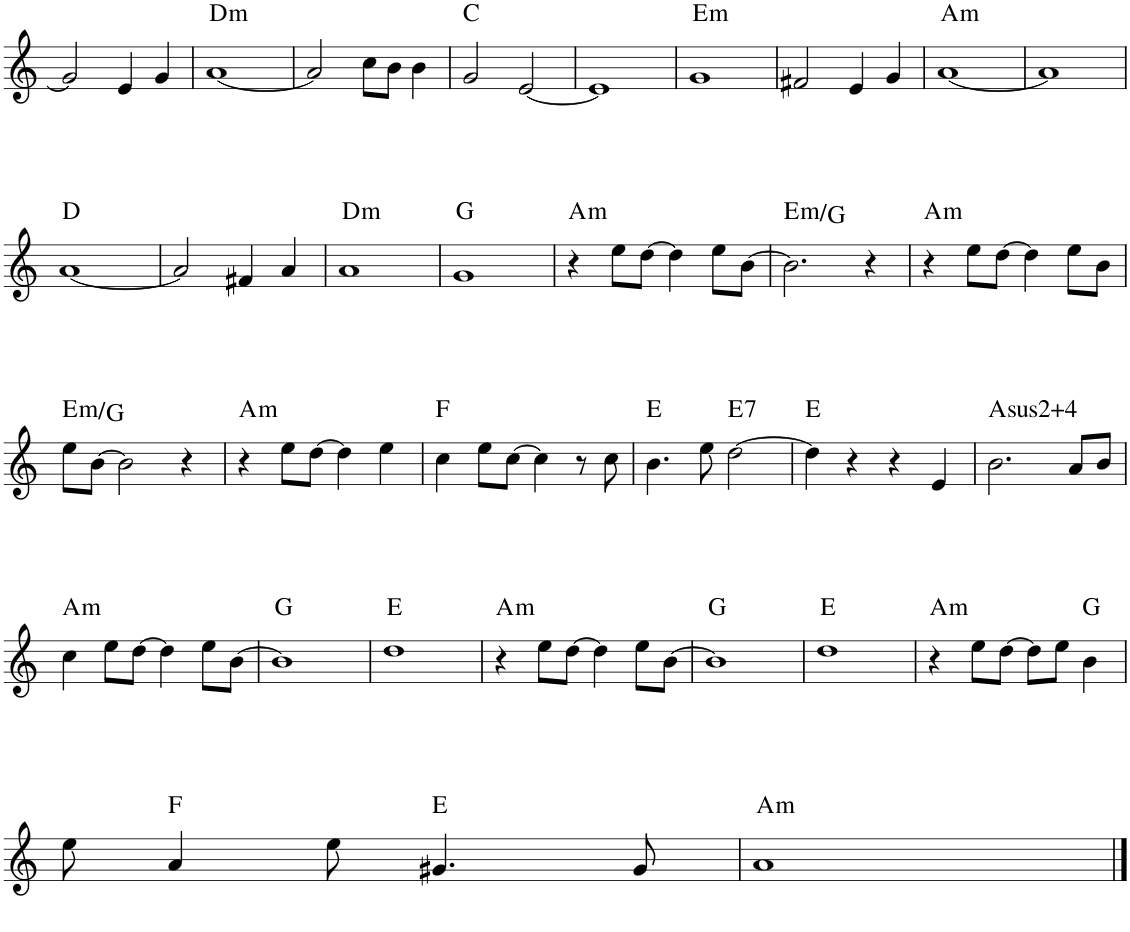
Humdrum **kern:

**kern	**harte
*part1	*part1
*staff1	*
*I"Piano	*
*I'Pno.	*
!!LO:PB:g=z
*clefG2	*
*k[]	*
*M4/4	*
=56	=56
2g/]	.
4e/	.
4g/	.
=57	=57
!	!LO:H:kt=m
[1a	D:min
=58	=58
2a/]	.
8cc\L	.
8b\J	.
4b\	.
=59	=59
2g/	C:maj
[2e/	.
=60	=60
1e]	.
=61	=61
!	!LO:H:kt=m
1g	E:min
=62	=62
2f#X/	.
4e/	.
4g/	.
=63	=63
!	!LO:H:kt=m
[1a	A:min
=64	=64
1a]	.
!!LO:LB:g=z
=65	=65
[1a	D:maj
=66	=66
2a/]	.
4f#X/	.
4a/	.
=67	=67
!	!LO:H:kt=m
1a	D:min
=68	=68
1g	G:maj
=69	=69
!	!LO:H:kt=m
4r	A:min
8ee\L	.
[8dd\J	.
4dd\]	.
8ee\L	.
[8b\J	.
=70	=70
!	!LO:H:kt=m
2.b\]	E:min/b3
4r	.
=71	=71
!	!LO:H:kt=m
4r	A:min
8ee\L	.
[8dd\J	.
4dd\]	.
8ee\L	.
8b\J	.
!!LO:LB:g=z
=72	=72
!	!LO:H:kt=m
8ee\L	E:min/b3
[8b\J	.
2b\]	.
4r	.
=73	=73
!	!LO:H:kt=m
4r	A:min
8ee\L	.
[8dd\J	.
4dd\]	.
4ee\	.
=74	=74
4cc\	F:maj
8ee\L	.
[8cc\J	.
4cc\]	.
8r	.
8cc\	.
=75	=75
4.b\	E:maj
8ee\	.
!	!LO:H:kt=7
[2dd\	E:7
=76	=76
4dd\]	E:maj
4r	.
4r	.
4e/	.
=77	=77
!	!LO:H:kt=2
2.b\	A:(1,2,#4,5)
8a/L	.
8b/J	.
!!LO:LB:g=z
=78	=78
!	!LO:H:kt=m
4cc\	A:min
8ee\L	.
[8dd\J	.
4dd\]	.
8ee\L	.
[8b\J	.
=79	=79
1b]	G:maj
=80	=80
1dd	E:maj
=81	=81
!	!LO:H:kt=m
4r	A:min
8ee\L	.
[8dd\J	.
4dd\]	.
8ee\L	.
[8b\J	.
=82	=82
1b]	G:maj
=83	=83
1dd	E:maj
=84	=84
!	!LO:H:kt=m
4r	A:min
8ee\L	.
[8dd\J	.
8dd\L]	.
8ee\J	.
4b\	G:maj
!!LO:LB:g=z
=85	=85
8ee\	.
4a/	F:maj
8ee\	.
4.g#X/	E:maj
8g#/	.
=86	=86
!	!LO:H:kt=m
1a	A:min
==	==
*-	*-
